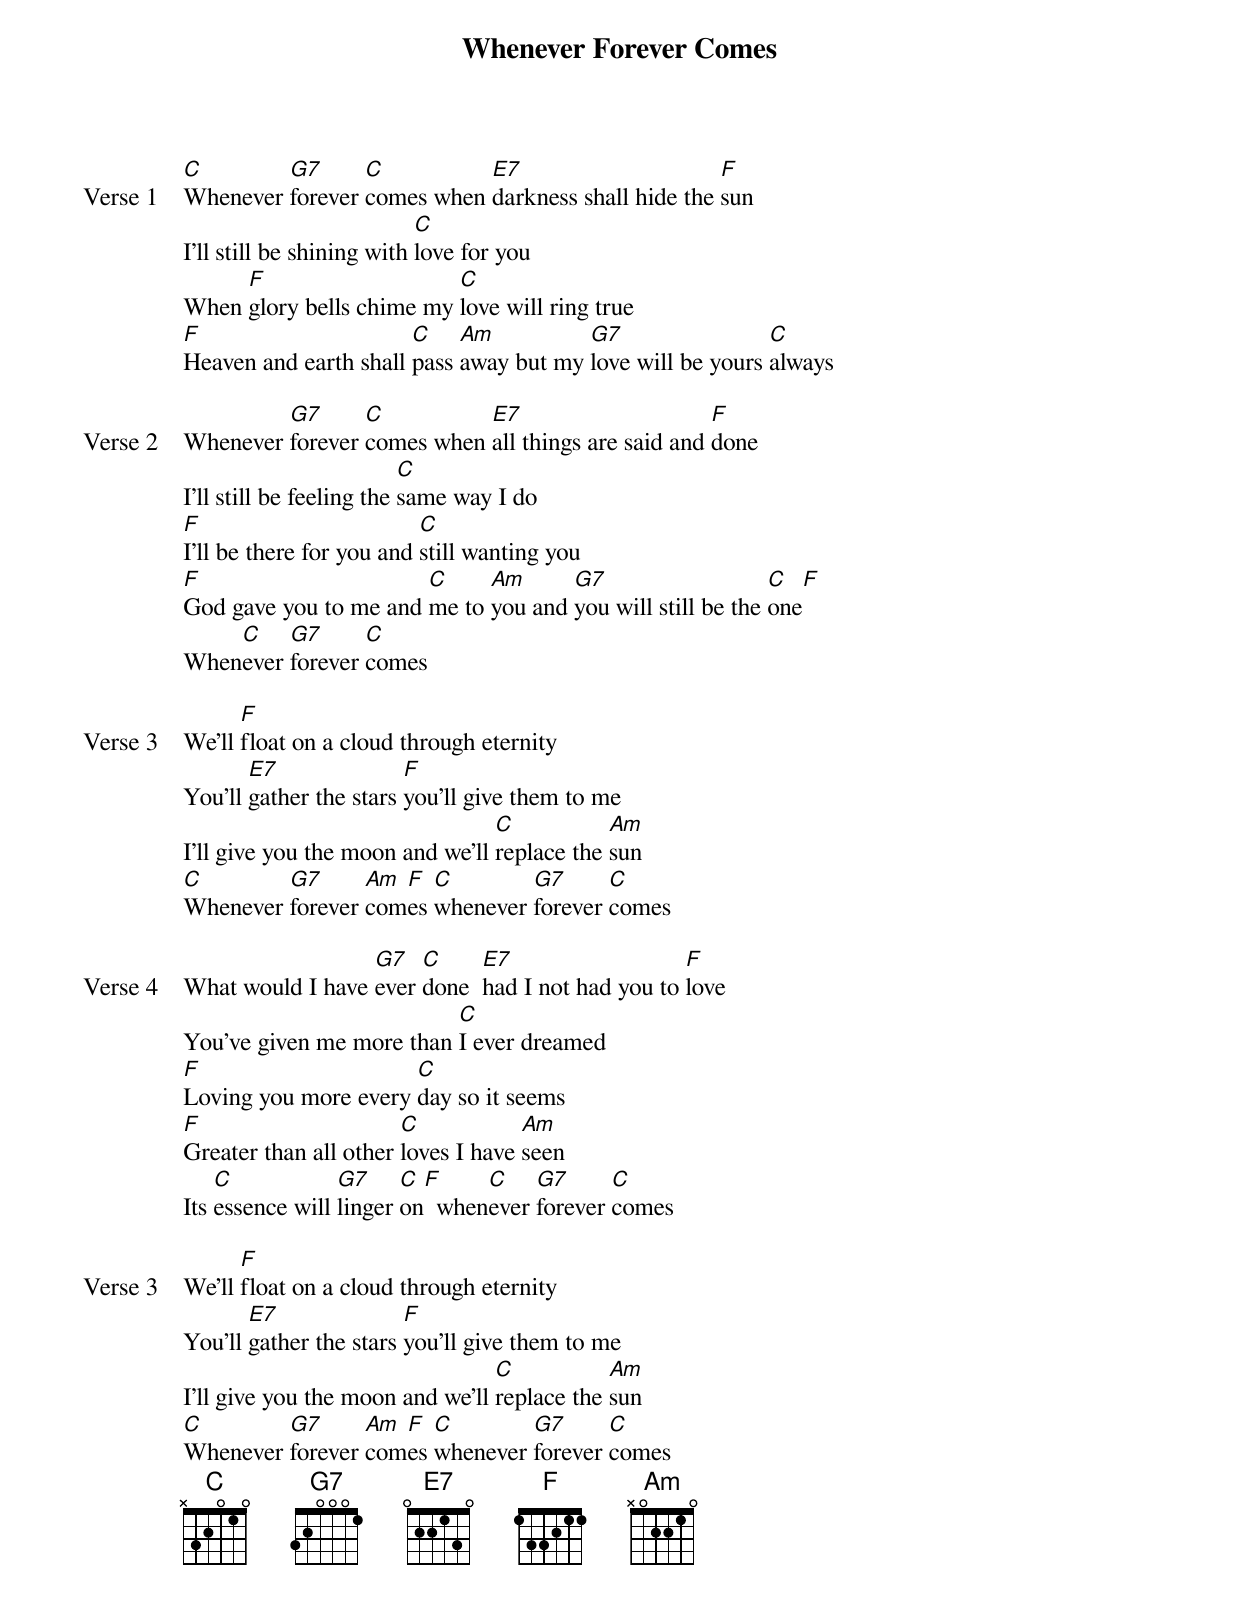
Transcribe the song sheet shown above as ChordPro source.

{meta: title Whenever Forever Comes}
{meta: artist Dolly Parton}
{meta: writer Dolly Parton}

{start_of_verse: Verse 1}
[C]Whenever [G7]forever [C]comes when [E7]darkness shall hide the [F]sun
I'll still be shining with [C]love for you
When [F]glory bells chime my [C]love will ring true
[F]Heaven and earth shall [C]pass [Am]away but my [G7]love will be yours [C]always
{end_of_verse}

{start_of_verse: Verse 2}
Whenever [G7]forever [C]comes when [E7]all things are said and [F]done
I'll still be feeling the [C]same way I do
[F]I'll be there for you and [C]still wanting you
[F]God gave you to me and [C]me to [Am]you and [G7]you will still be the [C]one[F]
When[C]ever [G7]forever [C]comes
{end_of_verse}

{start_of_verse: Verse 3}
We'll [F]float on a cloud through eternity
You'll [E7]gather the stars [F]you'll give them to me
I'll give you the moon and we'll [C]replace the [Am]sun
[C]Whenever [G7]forever [Am]com[F]es [C]whenever [G7]forever [C]comes
{end_of_verse}

{start_of_verse: Verse 4}
What would I have [G7]ever [C]done  [E7]had I not had you to [F]love
You've given me more than [C]I ever dreamed
[F]Loving you more every [C]day so it seems
[F]Greater than all other [C]loves I have [Am]seen
Its [C]essence will [G7]linger [C]on[F]  when[C]ever [G7]forever [C]comes
{end_of_verse}

{start_of_verse: Verse 3}
We'll [F]float on a cloud through eternity
You'll [E7]gather the stars [F]you'll give them to me
I'll give you the moon and we'll [C]replace the [Am]sun
[C]Whenever [G7]forever [Am]com[F]es [C]whenever [G7]forever [C]comes
{end_of_verse}
